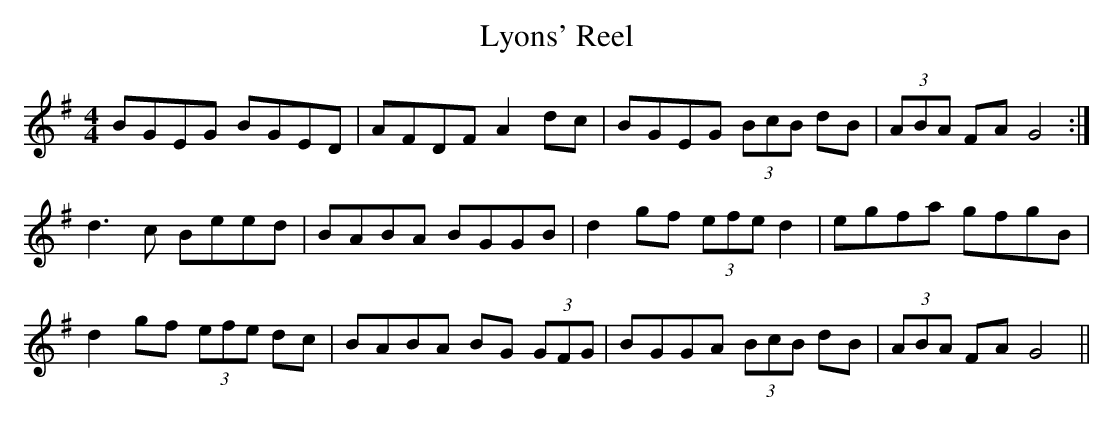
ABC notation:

X:1
T: Lyons' Reel
L: 1/8
M: 4/4
K: G
BGEG BGED|AFDF A2 dc|BGEG (3BcB dB|(3ABA FA G4 :|
d3c Beed|BABA BGGB|d2 gf (3efe d2|egfa gfgB|
d2 gf (3efe dc|BABA BG (3GFG|BGGA (3BcB dB|\
(3ABA FA G4 ||
